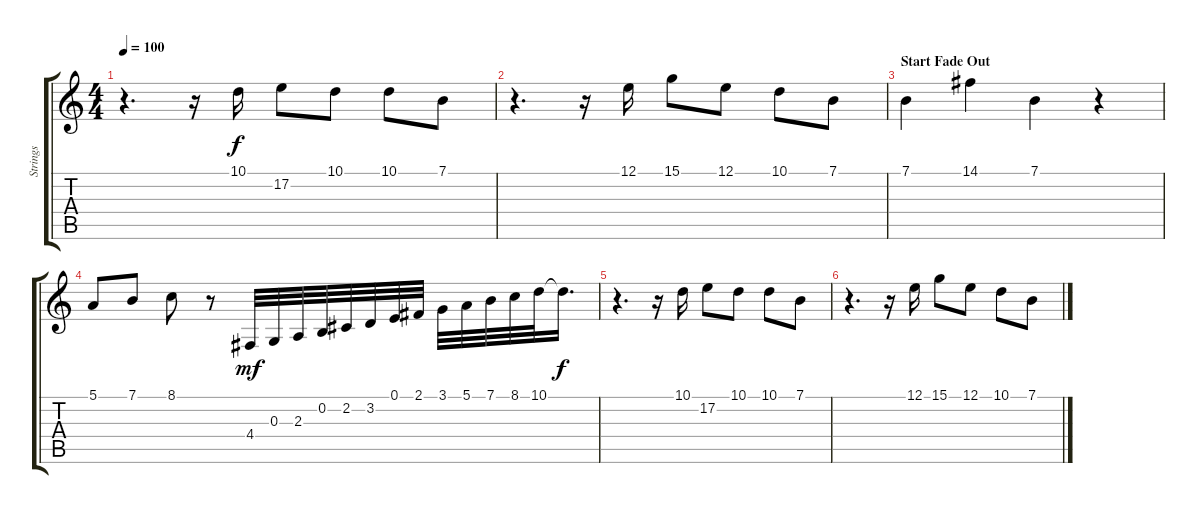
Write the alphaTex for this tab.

\track ("Strings" "Strings") {instrument tremolostrings}
\staff {score tabs}
\tuning (E4 B3 G3 D3 A2 E2) {hide}
\ts (4 4)
\tempo 100
\clef g2
\ks c
r.4{d dy f} r.16 10.1.16 17.2.8 10.1.8 10.1.8 7.1.8 |
r.4{d} r.16 12.1.16 15.1.8 12.1.8 10.1.8 7.1.8 |
\section ("" "Start Fade Out")
7.1.4 14.1.4 7.1.4 r.4 |
5.1.8 7.1.8 8.1.8 r.8 4.4.32{dy mf} 0.3.32 2.3.32 0.2.32 2.2.32 3.2.32 0.1.32 2.1.32 3.1.32 5.1.32 7.1.32 8.1.32 10.1.32 10.1{t}.16{d dy f} |
r.4{d} r.16 10.1.16 17.2.8 10.1.8 10.1.8 7.1.8 |
r.4{d} r.16 12.1.16 15.1.8 12.1.8 10.1.8 7.1.8
